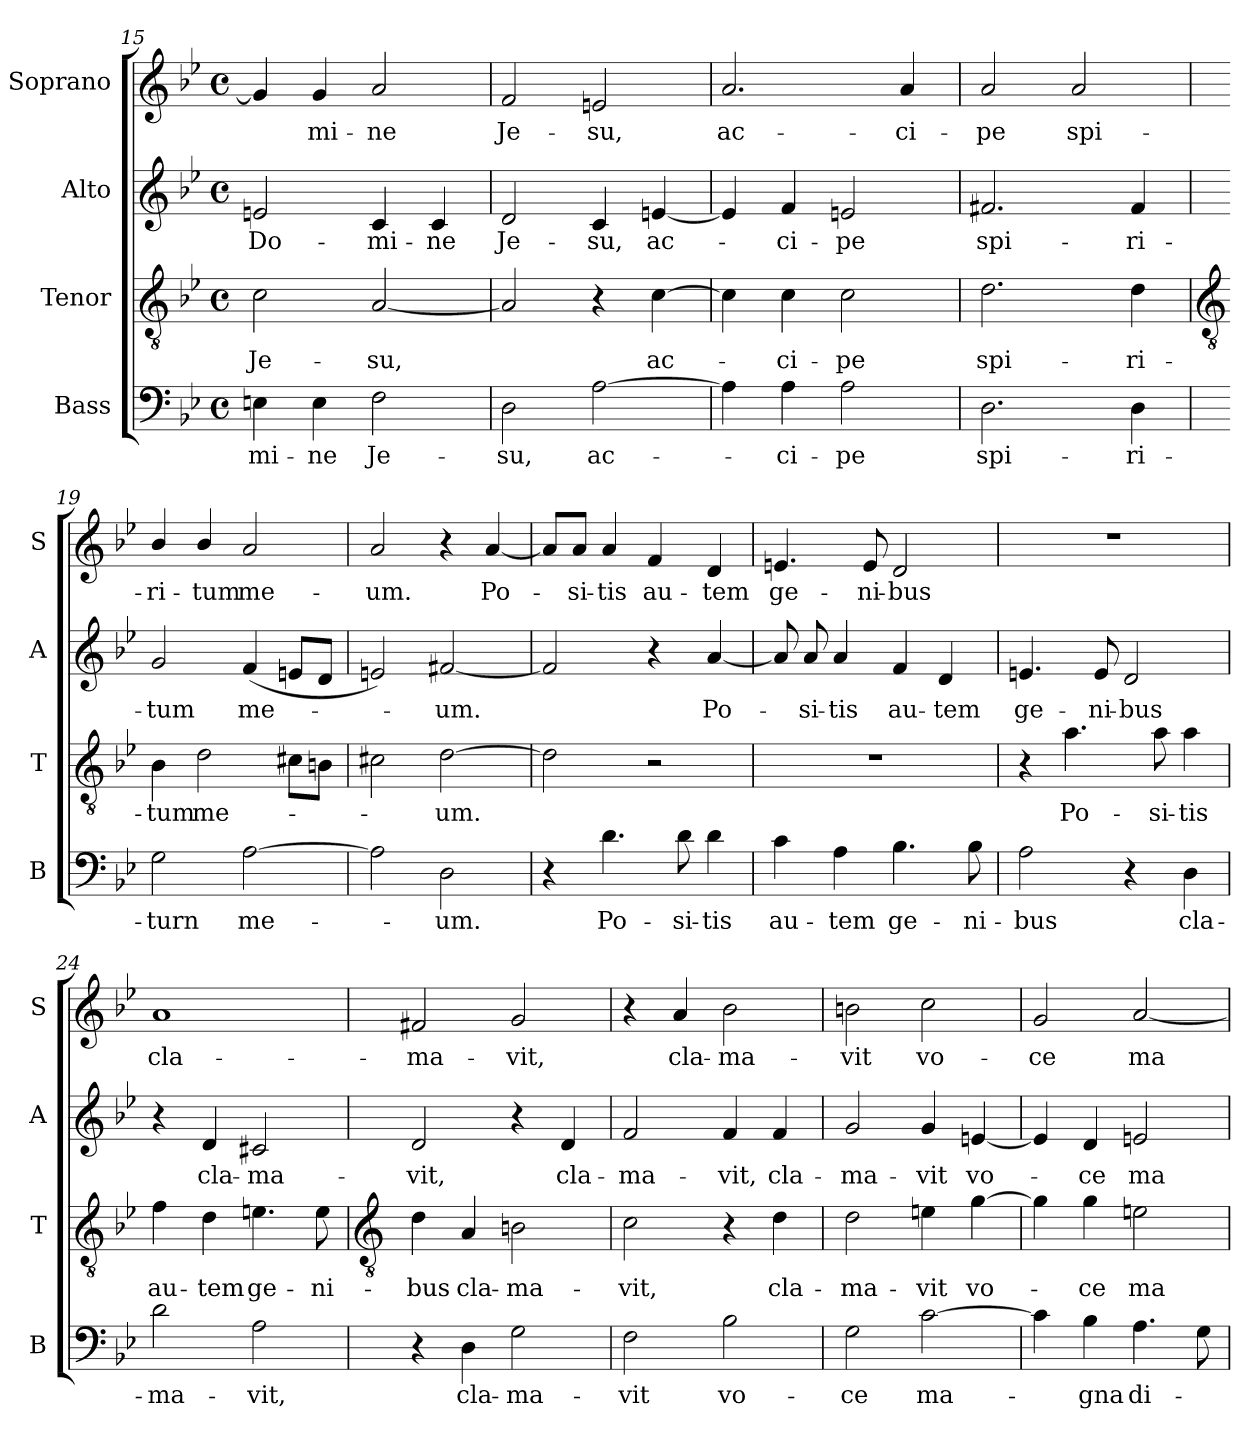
**kern	**text	**kern	**text	**kern	**text	**kern	**text
*part4	*part4	*part3	*part3	*part2	*part2	*part1	*part1
*staff4	*staff4	*staff3	*staff3	*staff2	*staff2	*staff1	*staff1
*I"Bass	*	*I"Tenor	*	*I"Alto	*	*I"Soprano	*
*I'B	*	*I'T	*	*I'A	*	*I'S	*
*clefF4	*	*clefGv2	*	*clefG2	*	*clefG2	*
*k[b-e-]	*	*k[b-e-]	*	*k[b-e-]	*	*k[b-e-]	*
*B-:	*	*B-:	*	*B-:	*	*B-:	*
*M4/4	*	*M4/4	*	*M4/4	*	*M4/4	*
*met(c)	*	*met(c)	*	*met(c)	*	*met(c)	*
=15	=15	=15	=15	=15	=15	=15	=15
!	!LO:LY:b	!	!LO:LY:b	!	!LO:LY:b	!	!
4En	-mi-	2c	Je-	2en/	Do-	4g]	.
!	!LO:LY:b	!	!	!	!	!	!LO:LY:b
4E	-ne	.	.	.	.	4g	mi-
!	!LO:LY:b	!	!LO:LY:b	!	!LO:LY:b	!	!LO:LY:b
2F	Je-	[2A	-su,	4c	-mi-	2a	-ne
!	!	!	!	!	!LO:LY:b	!	!
.	.	.	.	4c	-ne	.	.
=16	=16	=16	=16	=16	=16	=16	=16
!	!LO:LY:b	!	!	!	!LO:LY:b	!	!LO:LY:b
2D	-su,	2A]	.	2d	Je-	2f	Je-
!	!LO:LY:b	!	!	!	!LO:LY:b	!	!LO:LY:b
[2A	ac-	4r	.	4c	-su,	2en	-su,
!	!	!	!LO:LY:b	!	!LO:LY:b	!	!
.	.	[4c	ac-	[4en	ac-	.	.
=17	=17	=17	=17	=17	=17	=17	=17
!	!	!	!	!	!	!	!LO:LY:b
4A]	.	4c]	.	4e]	.	2.a	ac-
!	!LO:LY:b	!	!LO:LY:b	!	!LO:LY:b	!	!
4A	ci-	4c	ci-	4f	ci-	.	.
!	!LO:LY:b	!	!LO:LY:b	!	!LO:LY:b	!	!
2A	-pe	2c	-pe	2e	-pe	.	.
!	!	!	!	!	!	!	!LO:LY:b
.	.	.	.	.	.	4a	-ci-
=18	=18	=18	=18	=18	=18	=18	=18
!	!LO:LY:b	!	!LO:LY:b	!	!LO:LY:b	!	!LO:LY:b
2.D	spi-	2.d	spi-	2.f#X	spi-	2a	-pe
!	!	!	!	!	!	!	!LO:LY:b
.	.	.	.	.	.	2a	spi-
!	!LO:LY:b	!	!LO:LY:b	!	!LO:LY:b	!	!
4D	-ri-	4d	-ri-	4f#	-ri-	.	.
!!LO:LB:g=z
=19	=19	=19	=19	=19	=19	=19	=19
*	*	*clefGv2	*	*	*	*	*
!	!LO:LY:b	!	!LO:LY:b	!	!LO:LY:b	!	!LO:LY:b
2G	-turn	4B-	-tum	2g	-tum	4b-/	-ri-
!	!	!	!LO:LY:b	!	!	!	!LO:LY:b
.	.	2d	me-	.	.	4b-/	-tum
!	!LO:LY:b	!	!	!	!LO:LY:b	!	!LO:LY:b
[2A	me-	.	.	(<4f	me-	2a	me-
.	.	8c#XL	.	8enL	.	.	.
.	.	8BnJ	.	8dJ	.	.	.
=20	=20	=20	=20	=20	=20	=20	=20
!	!	!	!	!	!	!	!LO:LY:b
2A]	.	2c#X	.	2en)	.	2a	-um.
!	!LO:LY:b	!	!LO:LY:b	!	!LO:LY:b	!	!
2D	um.	[2d	um.	[2f#X	um.	4r	.
!	!	!	!	!	!	!	!LO:LY:b
.	.	.	.	.	.	[4a	Po-
=21	=21	=21	=21	=21	=21	=21	=21
4r	.	2d]	.	2f#]	.	8a/L]	.
!	!	!	!	!	!	!	!LO:LY:b
.	.	.	.	.	.	8a/J	si-
!	!LO:LY:b	!	!	!	!	!	!LO:LY:b
4.d	Po-	.	.	.	.	4a	-tis
!	!	!	!	!	!	!	!LO:LY:b
.	.	2r	.	4r	.	4f	au-
!	!LO:LY:b	!	!	!	!	!	!
8d	-si-	.	.	.	.	.	.
!	!LO:LY:b	!	!	!	!LO:LY:b	!	!LO:LY:b
4d	-tis	.	.	[4a	Po-	4d	-tem
=22	=22	=22	=22	=22	=22	=22	=22
!	!LO:LY:b	!	!	!	!	!	!LO:LY:b
4c	au-	1r	.	8a]	.	4.en/	ge-
!	!	!	!	!	!LO:LY:b	!	!
.	.	.	.	8a	si-	.	.
!	!LO:LY:b	!	!	!	!LO:LY:b	!	!
4A	-tem	.	.	4a	-tis	.	.
!	!	!	!	!	!	!	!LO:LY:b
.	.	.	.	.	.	8e/	-ni-
!	!LO:LY:b	!	!	!	!LO:LY:b	!	!LO:LY:b
4.B-	ge-	.	.	4f	au-	2d	-bus
!	!	!	!	!	!LO:LY:b	!	!
.	.	.	.	4d	-tem	.	.
!	!LO:LY:b	!	!	!	!	!	!
8B-	-ni-	.	.	.	.	.	.
=23	=23	=23	=23	=23	=23	=23	=23
!	!LO:LY:b	!	!	!	!LO:LY:b	!	!
2A	-bus	4r	.	4.en/	ge-	1r	.
!	!	!	!LO:LY:b	!	!	!	!
.	.	4.a	Po-	.	.	.	.
!	!	!	!	!	!LO:LY:b	!	!
.	.	.	.	8e/	-ni-	.	.
!	!	!	!	!	!LO:LY:b	!	!
4r	.	.	.	2d	-bus	.	.
!	!	!	!LO:LY:b	!	!	!	!
.	.	8a	-si-	.	.	.	.
!	!LO:LY:b	!	!LO:LY:b	!	!	!	!
4D	cla-	4a	-tis	.	.	.	.
=24	=24	=24	=24	=24	=24	=24	=24
!	!LO:LY:b	!	!LO:LY:b	!	!	!	!LO:LY:b
2d	-ma-	4f	au-	4r	.	1a	cla-
!	!	!	!LO:LY:b	!	!LO:LY:b	!	!
.	.	4d	-tem	4d	cla-	.	.
!	!LO:LY:b	!	!LO:LY:b	!	!LO:LY:b	!	!
2A	-vit,	4.en\	ge-	2c#X	-ma-	.	.
!	!	!	!LO:LY:b	!	!	!	!
.	.	8e\	-ni-	.	.	.	.
!!LO:LB:g=z
=25	=25	=25	=25	=25	=25	=25	=25
*	*	*clefGv2	*	*	*	*	*
!	!	!	!LO:LY:b	!	!LO:LY:b	!	!LO:LY:b
4r	.	4d	-bus	2d	-vit,	2f#X	-ma-
!	!LO:LY:b	!	!LO:LY:b	!	!	!	!
4D	cla-	4A	cla-	.	.	.	.
!	!LO:LY:b	!	!LO:LY:b	!	!	!	!LO:LY:b
2G\	-ma-	2Bn	-ma-	4r	.	2g	-vit,
!	!	!	!	!	!LO:LY:b	!	!
.	.	.	.	4d	cla-	.	.
=26	=26	=26	=26	=26	=26	=26	=26
!	!LO:LY:b	!	!LO:LY:b	!	!LO:LY:b	!	!
2F	-vit	2c	-vit,	2f	-ma-	4r	.
!	!	!	!	!	!	!	!LO:LY:b
.	.	.	.	.	.	4a	cla-
!	!LO:LY:b	!	!	!	!LO:LY:b	!	!LO:LY:b
2B-	vo-	4r	.	4f	-vit,	2b-	-ma-
!	!	!	!LO:LY:b	!	!LO:LY:b	!	!
.	.	4d	cla-	4f	cla-	.	.
=27	=27	=27	=27	=27	=27	=27	=27
!	!LO:LY:b	!	!LO:LY:b	!	!LO:LY:b	!	!LO:LY:b
2G	-ce	2d	-ma-	2g	-ma-	2bn	-vit
!	!LO:LY:b	!	!LO:LY:b	!	!LO:LY:b	!	!LO:LY:b
[2c	ma-	4en	-vit	4g	-vit	2cc	vo-
!	!	!	!LO:LY:b	!	!LO:LY:b	!	!
.	.	[4g	vo-	[4en/	vo-	.	.
=28	=28	=28	=28	=28	=28	=28	=28
!	!	!	!	!	!	!	!LO:LY:b
4c]	.	4g]	.	4e/]	.	2g	-ce
!	!LO:LY:b	!	!LO:LY:b	!	!LO:LY:b	!	!
4B-	gna	4g	ce	4d	ce	.	.
!	!LO:LY:b	!	!LO:LY:b	!	!LO:LY:b	!	!LO:LY:b
4.A	di-	2en	ma-	2e	ma-	[2a	ma-
8G\	.	.	.	.	.	.	.
=	=	=	=	=	=	=	=
*-	*-	*-	*-	*-	*-	*-	*-
